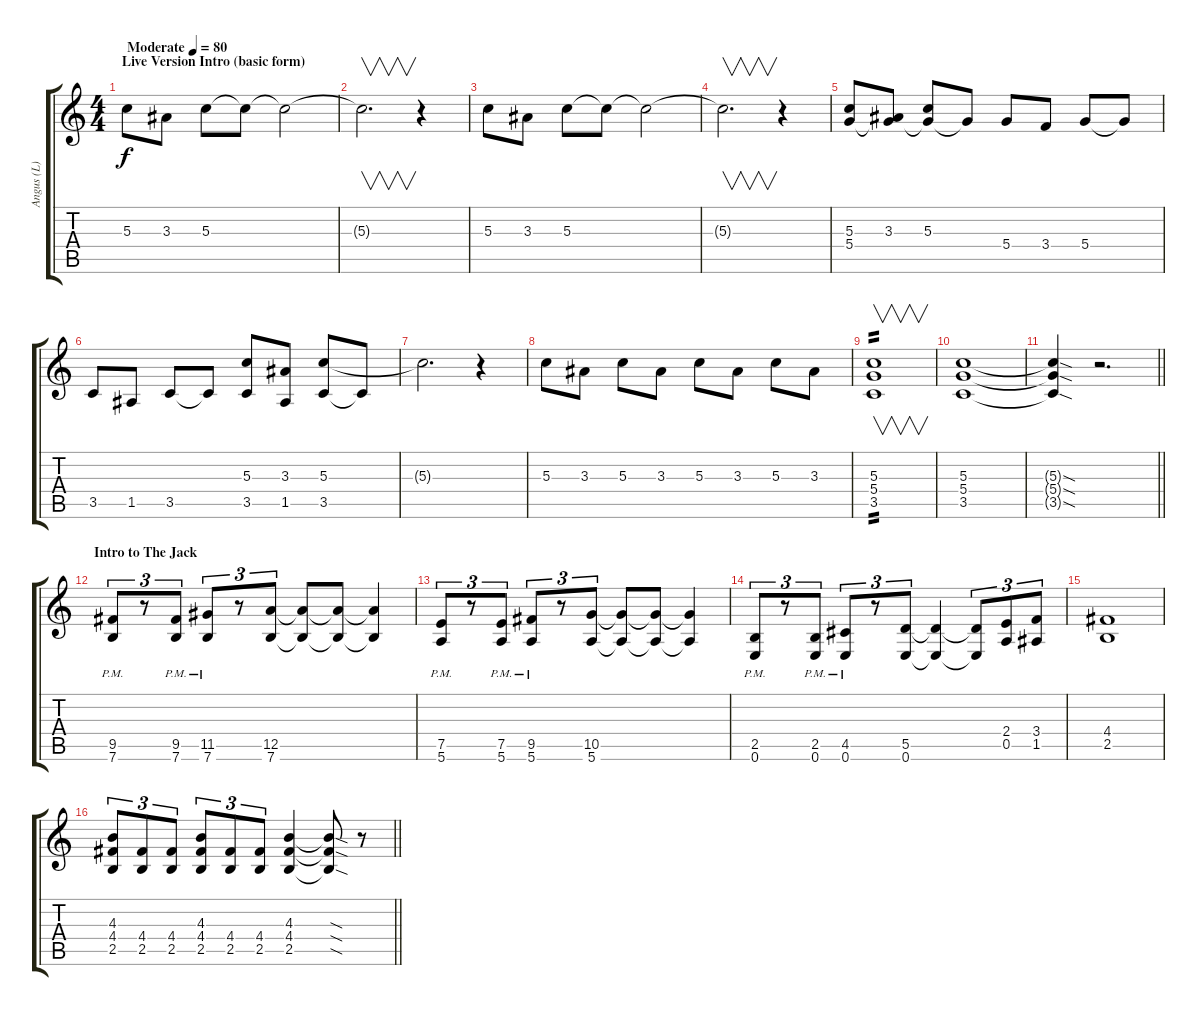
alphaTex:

\track ("Angus (L)" "Angus (L)") {instrument overdrivenguitar}
\staff {score tabs}
\tuning (E4 B3 G3 D3 A2 E2) {hide}
\ts (4 4)
\section ("" "Live Version Intro (basic form)")
\tempo (80 "Moderate")
\clef g2
\ks c
5.3.8{dy f instrument overdrivenguitar} 3.3.8 5.3.8 5.3{t}.8 5.3{t}.2 |
5.3{t}.2{v d} r.4 |
5.3.8 3.3.8 5.3.8 5.3{t}.8 5.3{t}.2 |
5.3{t}.2{v d} r.4 |
(5.3 5.4).8 (3.3 5.4{t}).8 (5.3 5.4{t}).8 5.4{t}.8 5.4.8 3.4.8 5.4.8 5.4{t}.8 |
3.5.8 1.5.8 3.5.8 3.5{t}.8 (5.3 3.5).8 (3.3 1.5).8 (5.3 3.5).8 3.5{t}.8 |
5.3{t}.2{d} r.4 |
5.3.8 3.3.8 5.3.8 3.3.8 5.3.8 3.3.8 5.3.8 3.3.8 |
(5.3 5.4 3.5).1{v tp 2} |
(5.3 5.4 3.5).1 |
\barLineRight lightlight
(5.3{sod t} 5.4{sod t} 3.5{sod t}).4 r.2{d} |
\section ("" "Intro to The Jack")
(9.5{pm} 7.6{pm}).8{tu (3 2)} r.8{tu (3 2)} (9.5{pm} 7.6{pm}).8{tu (3 2)} (11.5{pm} 7.6{pm}).8{tu (3 2)} r.8{tu (3 2)} (12.5 7.6).8{tu (3 2)} (12.5{t} 7.6{t}).8 (12.5{t} 7.6{t}).8 (12.5{t} 7.6{t}).4 |
(7.5{pm} 5.6{pm}).8{tu (3 2)} r.8{tu (3 2)} (7.5{pm} 5.6{pm}).8{tu (3 2)} (9.5{pm} 5.6{pm}).8{tu (3 2)} r.8{tu (3 2)} (10.5 5.6).8{tu (3 2)} (10.5{t} 5.6{t}).8 (10.5{t} 5.6{t}).8 (10.5{t} 5.6{t}).4 |
(2.5{pm} 0.6{pm}).8{tu (3 2)} r.8{tu (3 2)} (2.5{pm} 0.6{pm}).8{tu (3 2)} (4.5{pm} 0.6{pm}).8{tu (3 2)} r.8{tu (3 2)} (5.5 0.6).8{tu (3 2)} (5.5{t} 0.6{t}).4 (5.5{t} 0.6{t}).8{tu (3 2)} (2.4 0.5).8{tu (3 2)} (3.4 1.5).8{tu (3 2)} |
(4.4 2.5).1 |
\barLineRight lightlight
(4.3 4.4 2.5).8{tu (3 2)} (4.4 2.5).8{tu (3 2)} (4.4 2.5).8{tu (3 2)} (4.3 4.4 2.5).8{tu (3 2)} (4.4 2.5).8{tu (3 2)} (4.4 2.5).8{tu (3 2)} (4.3 4.4 2.5).4 (4.3{sod t} 4.4{sod t} 2.5{sod t}).8 r.8
